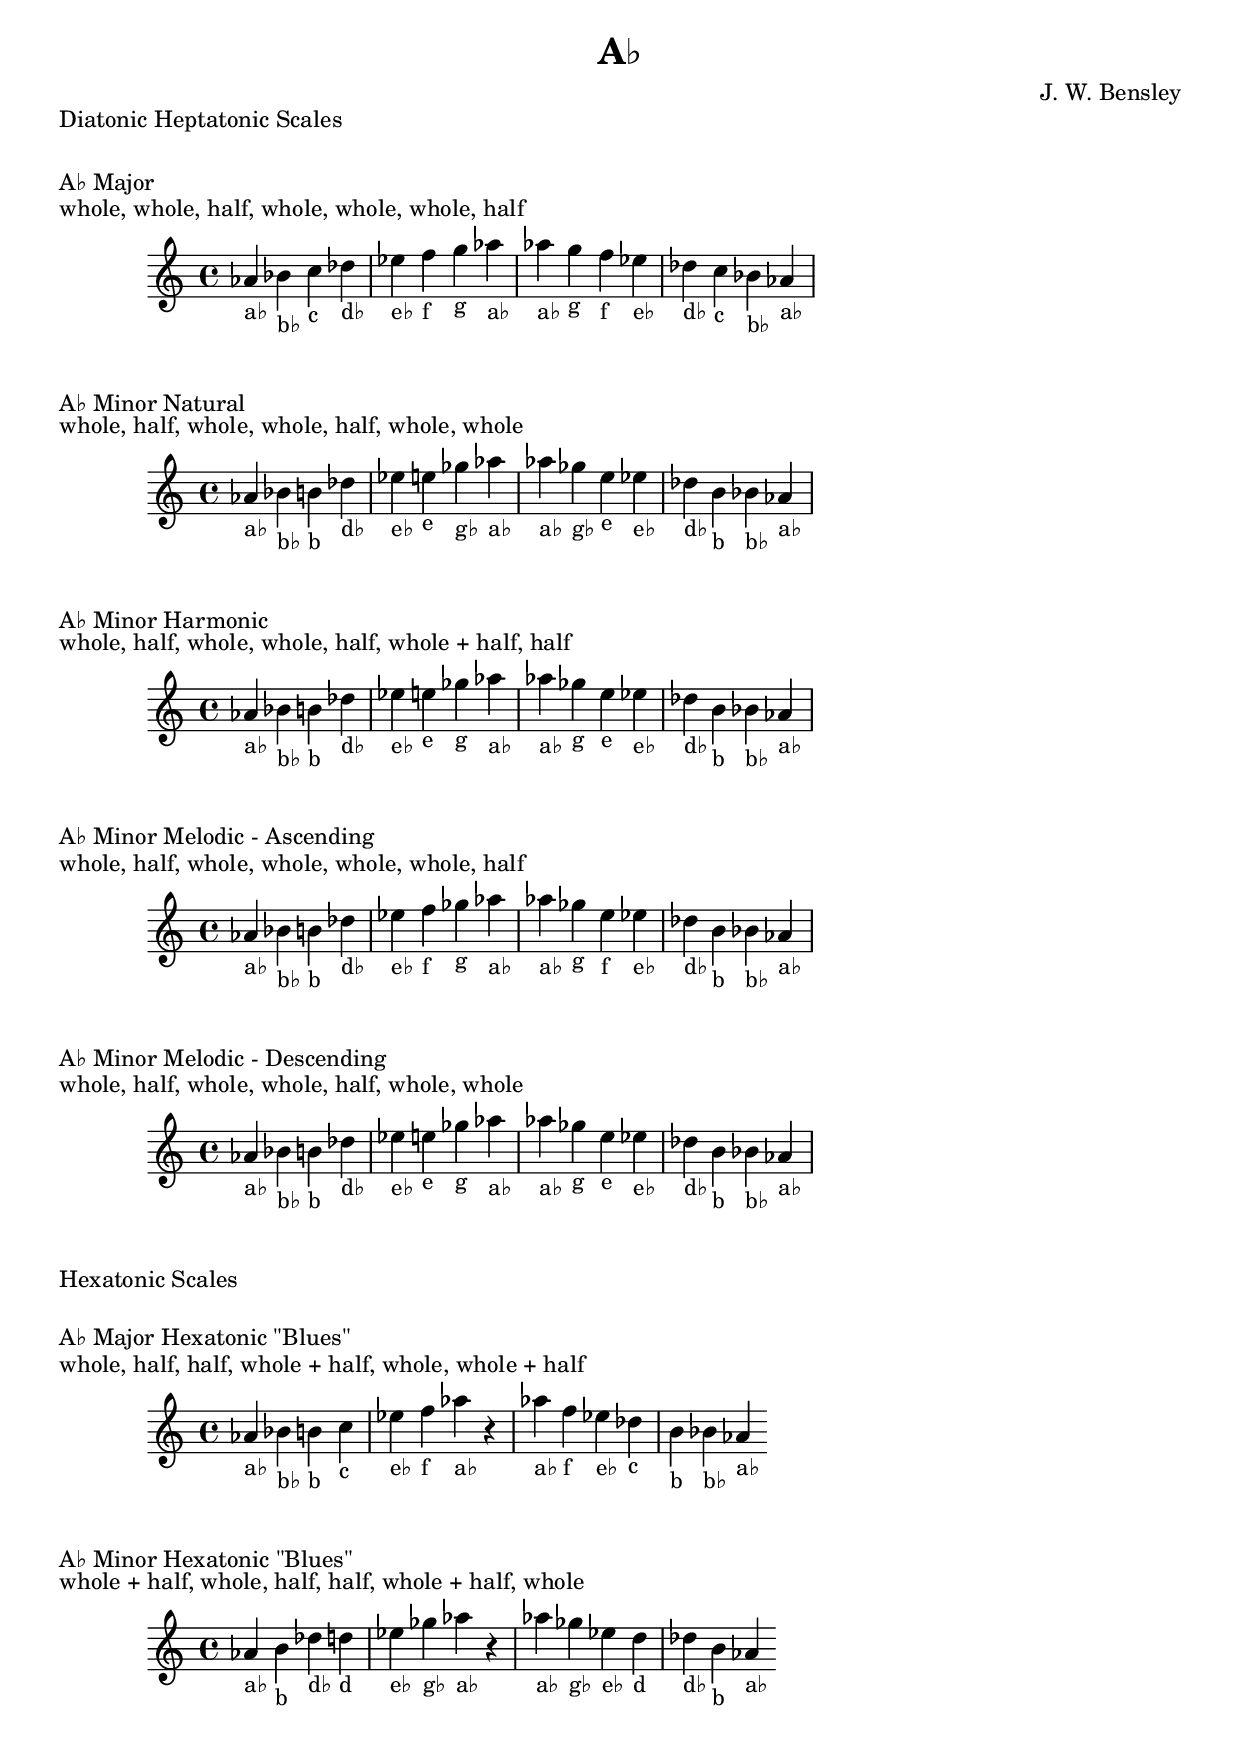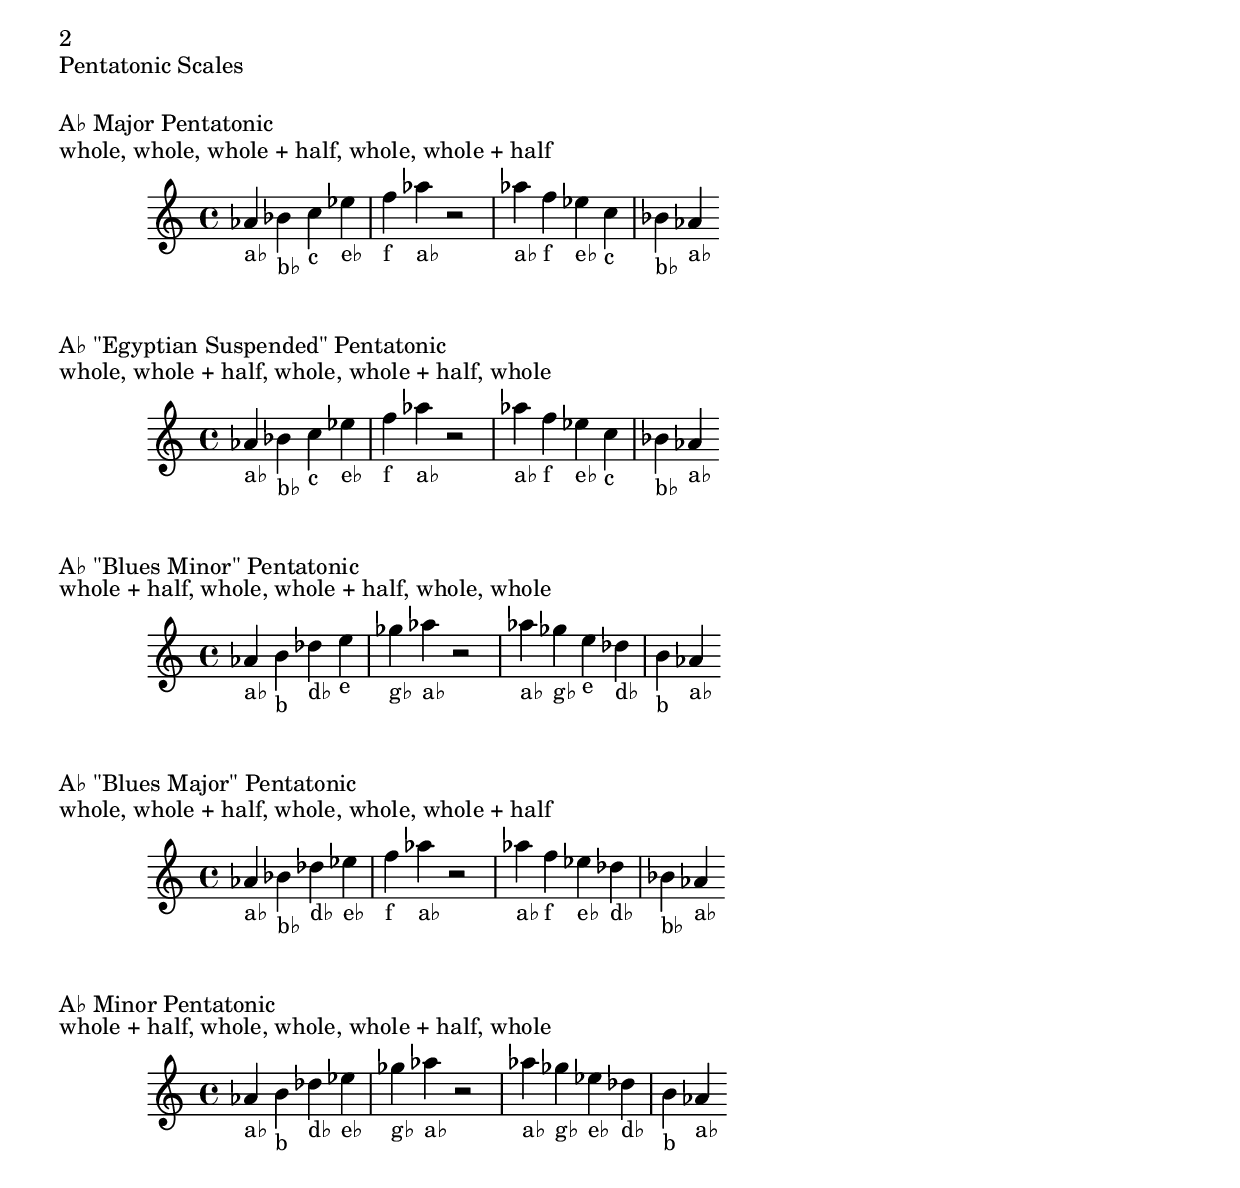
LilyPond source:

\version "2.18.2"
\language "english"

\header {
  title = "A♭"
  composer = "J. W. Bensley"
}\markup { "Diatonic Heptatonic Scales" }
\markup { \vspace #1 }

\markup { "A♭ Major" }
\markup { "whole, whole, half, whole, whole, whole, half" }
\score {
  \new PianoStaff {
    \clef "treble"
    \relative aflat' {
        aflat4-"a♭"
        bflat-"b♭"
        c-"c"
        dflat-"d♭"
        eflat-"e♭"
        f-"f"
        g-"g"
        aflat-"a♭" |
        aflat-"a♭"
        g-"g"
        f-"f"
        eflat-"e♭"
        dflat-"d♭"
        c-"c"
        bflat-"b♭"
        aflat4-"a♭"
    }
  }
}

\markup { "A♭ Minor Natural" }
\markup { "whole, half, whole, whole, half, whole, whole" }
\score {
  \new PianoStaff {
    \clef "treble"
    \relative aflat' {
        aflat4-"a♭"
        bflat-"b♭"
        b-"b"
        dflat-"d♭"
        eflat-"e♭"
        e-"e"
        gflat-"g♭"
        aflat-"a♭" |
        aflat-"a♭"
        gflat-"g♭"
        e-"e"
        eflat-"e♭"
        dflat-"d♭"
        b-"b"
        bflat-"b♭"
        aflat4-"a♭"
    }
  }
}


\markup { "A♭ Minor Harmonic" }
\markup { "whole, half, whole, whole, half, whole + half, half" }
\score {
  \new PianoStaff {
    \clef "treble"
    \relative aflat' {
        aflat4-"a♭"
        bflat-"b♭"
        b-"b"
        dflat-"d♭"
        eflat-"e♭"
        e-"e"
        gflat-"g"
        aflat-"a♭" |
        aflat-"a♭"
        gflat-"g"
        e-"e"
        eflat-"e♭"
        dflat-"d♭"
        b-"b"
        bflat-"b♭"
        aflat4-"a♭"
    }
  }
}

\markup { "A♭ Minor Melodic - Ascending" }
\markup { "whole, half, whole, whole, whole, whole, half" }
\score {
  \new PianoStaff {
    \clef "treble"
    \relative aflat' {
        aflat4-"a♭"
        bflat-"b♭"
        b-"b"
        dflat-"d♭"
        eflat-"e♭"
        f-"f"
        gflat-"g"
        aflat-"a♭" |
        aflat-"a♭"
        gflat-"g"
        e-"f"
        eflat-"e♭"
        dflat-"d♭"
        b-"b"
        bflat-"b♭"
        aflat4-"a♭"
    }
  }
}

\markup { "A♭ Minor Melodic - Descending" }
\markup { "whole, half, whole, whole, half, whole, whole" }
\score {
  \new PianoStaff {
    \clef "treble"
    \relative aflat' {
        aflat4-"a♭"
        bflat-"b♭"
        b-"b"
        dflat-"d♭"
        eflat-"e♭"
        e-"e"
        gflat-"g"
        aflat-"a♭" |
        aflat-"a♭"
        gflat-"g"
        e-"e"
        eflat-"e♭"
        dflat-"d♭"
        b-"b"
        bflat-"b♭"
        aflat4-"a♭"
    }
  }
}

\markup { "Hexatonic Scales" }
\markup { \vspace #1 }

\markup { "A♭ Major Hexatonic \"Blues\"" }
\markup { "whole, half, half, whole + half, whole, whole + half" }
\score {
  \new PianoStaff {
    \clef "treble"
    \relative aflat' {
        aflat4-"a♭"
        bflat-"b♭"
        b-"b"
        c-"c"
        eflat-"e♭"
        f-"f"
        aflat-"a♭"
        r4
        aflat4-"a♭"
        f-"f"
        eflat-"e♭"
        dflat-"c"
        b-"b"
        bflat-"b♭"
        aflat-"a♭"
    }
  }
}

\markup { "A♭ Minor Hexatonic \"Blues\"" }
\markup { "whole + half, whole, half, half, whole + half, whole" }
\score {
  \new PianoStaff {
    \time 4/4
    \clef "treble"
    \relative aflat' {
        aflat4-"a♭"
        b-"b"
        dflat-"d♭"
        d-"d"
        eflat-"e♭"
        gflat-"g♭"
        aflat-"a♭"
        r4
        aflat4-"a♭"
        gflat-"g♭"
        eflat-"e♭"
        d-"d"
        dflat-"d♭"
        b-"b"
        aflat-"a♭"
    }
  }
}

\markup { "Pentatonic Scales" }
\markup { \vspace #1 }

\markup { "A♭ Major Pentatonic" }
\markup { "whole, whole, whole + half, whole, whole + half" }
\score {
  \new PianoStaff {
    \clef "treble"
    \relative aflat' {
        aflat4-"a♭"
        bflat-"b♭"
        c-"c"
        eflat-"e♭"
        f-"f"
        aflat-"a♭"
        r2 |
        aflat4-"a♭"
        f-"f"
        eflat-"e♭"
        c-"c"
        bflat-"b♭"
        aflat-"a♭"
    }
  }
}

\markup { "A♭ \"Egyptian Suspended\" Pentatonic" }
\markup { "whole, whole + half, whole, whole + half, whole" }
\score {
  \new PianoStaff {
    \clef "treble"
    \relative aflat' {
        aflat4-"a♭"
        bflat-"b♭"
        c-"c"
        eflat-"e♭"
        f-"f"
        aflat-"a♭"
        r2 |
        aflat4-"a♭"
        f-"f"
        eflat-"e♭"
        c-"c"
        bflat-"b♭"
        aflat-"a♭"
    }
  }
}

\markup { "A♭ \"Blues Minor\" Pentatonic" }
\markup { "whole + half, whole, whole + half, whole, whole" }
\score {
  \new PianoStaff {
    \clef "treble"
    \relative aflat' {
        aflat4-"a♭"
        b-"b"
        dflat-"d♭"
        e-"e"
        gflat-"g♭"
        aflat-"a♭"
        r2 |
        aflat4-"a♭"
        gflat-"g♭"
        e-"e"
        dflat-"d♭"
        b-"b"
        aflat-"a♭"
    }
  }
}

\markup { "A♭ \"Blues Major\" Pentatonic" }
\markup { "whole, whole + half, whole, whole, whole + half" }
\score {
  \new PianoStaff {
    \clef "treble"
    \relative aflat' {
        aflat4-"a♭"
        bflat-"b♭"
        dflat-"d♭"
        eflat-"e♭"
        f-"f"
        aflat-"a♭"
        r2 |
        aflat4-"a♭"
        f-"f"
        eflat-"e♭"
        dflat-"d♭"
        bflat-"b♭"
        aflat-"a♭"
    }
  }
}

\markup { "A♭ Minor Pentatonic" }
\markup { "whole + half, whole, whole, whole + half, whole" }
\score {
  \new PianoStaff {
    \clef "treble"
    \relative aflat' {
        aflat4-"a♭"
        b-"b"
        dflat-"d♭"
        eflat-"e♭"
        gflat-"g♭"
        aflat-"a♭"
        r2 |
        aflat4-"a♭"
        gflat-"g♭"
        eflat-"e♭"
        dflat-"d♭"
        b-"b"
        aflat-"a♭"
    }
  }
}
